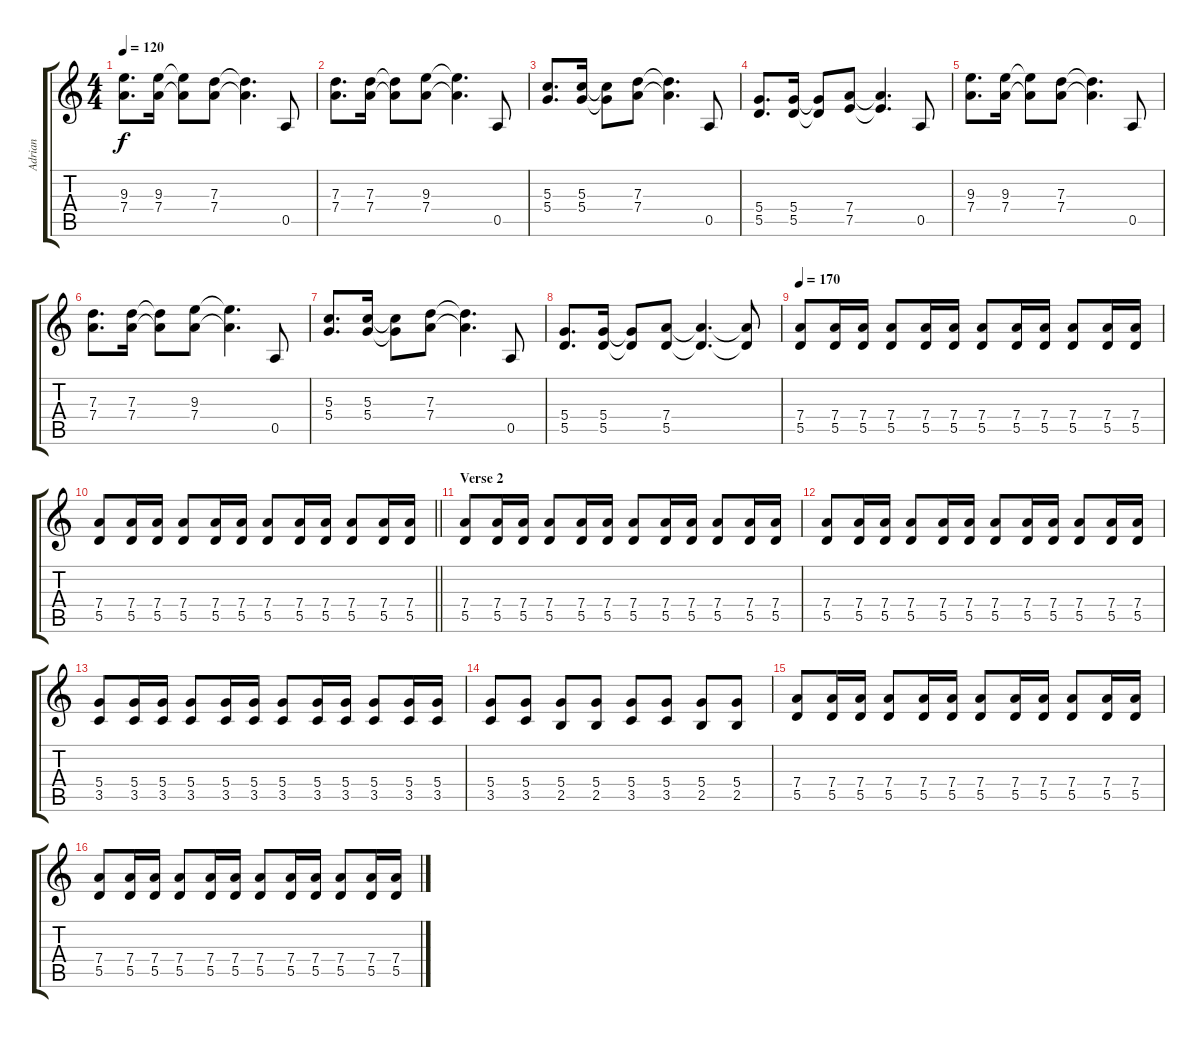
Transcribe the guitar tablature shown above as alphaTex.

\track ("Adrian" "Adrian") {instrument distortionguitar}
\staff {score tabs}
\tuning (E4 B3 G3 D3 A2 E2) {hide}
\ts (4 4)
\tempo 120
\clef g2
\ks c
(9.3 7.4).8{d dy f} (9.3 7.4).16 (9.3{t} 7.4{t}).8 (7.3 7.4).8 (7.3{t} 7.4{t}).4{d} 0.5.8 |
(7.3 7.4).8{d} (7.3 7.4).16 (7.3{t} 7.4{t}).8 (9.3 7.4).8 (9.3{t} 7.4{t}).4{d} 0.5.8 |
(5.3 5.4).8{d} (5.3 5.4).16 (5.3{t} 5.4{t}).8 (7.3 7.4).8 (7.3{t} 7.4{t}).4{d} 0.5.8 |
(5.4 5.5).8{d} (5.4 5.5).16 (5.4{t} 5.5{t}).8 (7.4 7.5).8 (7.4{t} 7.5{t}).4{d} 0.5.8 |
(9.3 7.4).8{d} (9.3 7.4).16 (9.3{t} 7.4{t}).8 (7.3 7.4).8 (7.3{t} 7.4{t}).4{d} 0.5.8 |
(7.3 7.4).8{d} (7.3 7.4).16 (7.3{t} 7.4{t}).8 (9.3 7.4).8 (9.3{t} 7.4{t}).4{d} 0.5.8 |
(5.3 5.4).8{d} (5.3 5.4).16 (5.3{t} 5.4{t}).8 (7.3 7.4).8 (7.3{t} 7.4{t}).4{d} 0.5.8 |
(5.4 5.5).8{d} (5.4 5.5).16 (5.4{t} 5.5{t}).8 (7.4 5.5).8 (7.4{t} 5.5{t}).4{d} (7.4{t} 5.5{t}).8 |
\tempo 170
(7.4 5.5).8 (7.4 5.5).16 (7.4 5.5).16 (7.4 5.5).8 (7.4 5.5).16 (7.4 5.5).16 (7.4 5.5).8 (7.4 5.5).16 (7.4 5.5).16 (7.4 5.5).8 (7.4 5.5).16 (7.4 5.5).16 |
\barLineRight lightlight
(7.4 5.5).8 (7.4 5.5).16 (7.4 5.5).16 (7.4 5.5).8 (7.4 5.5).16 (7.4 5.5).16 (7.4 5.5).8 (7.4 5.5).16 (7.4 5.5).16 (7.4 5.5).8 (7.4 5.5).16 (7.4 5.5).16 |
\section ("" "Verse 2")
(7.4 5.5).8 (7.4 5.5).16 (7.4 5.5).16 (7.4 5.5).8 (7.4 5.5).16 (7.4 5.5).16 (7.4 5.5).8 (7.4 5.5).16 (7.4 5.5).16 (7.4 5.5).8 (7.4 5.5).16 (7.4 5.5).16 |
(7.4 5.5).8 (7.4 5.5).16 (7.4 5.5).16 (7.4 5.5).8 (7.4 5.5).16 (7.4 5.5).16 (7.4 5.5).8 (7.4 5.5).16 (7.4 5.5).16 (7.4 5.5).8 (7.4 5.5).16 (7.4 5.5).16 |
(5.4 3.5).8 (5.4 3.5).16 (5.4 3.5).16 (5.4 3.5).8 (5.4 3.5).16 (5.4 3.5).16 (5.4 3.5).8 (5.4 3.5).16 (5.4 3.5).16 (5.4 3.5).8 (5.4 3.5).16 (5.4 3.5).16 |
(5.4 3.5).8 (5.4 3.5).8 (5.4 2.5).8 (5.4 2.5).8 (5.4 3.5).8 (5.4 3.5).8 (5.4 2.5).8 (5.4 2.5).8 |
(7.4 5.5).8 (7.4 5.5).16 (7.4 5.5).16 (7.4 5.5).8 (7.4 5.5).16 (7.4 5.5).16 (7.4 5.5).8 (7.4 5.5).16 (7.4 5.5).16 (7.4 5.5).8 (7.4 5.5).16 (7.4 5.5).16 |
(7.4 5.5).8 (7.4 5.5).16 (7.4 5.5).16 (7.4 5.5).8 (7.4 5.5).16 (7.4 5.5).16 (7.4 5.5).8 (7.4 5.5).16 (7.4 5.5).16 (7.4 5.5).8 (7.4 5.5).16 (7.4 5.5).16
